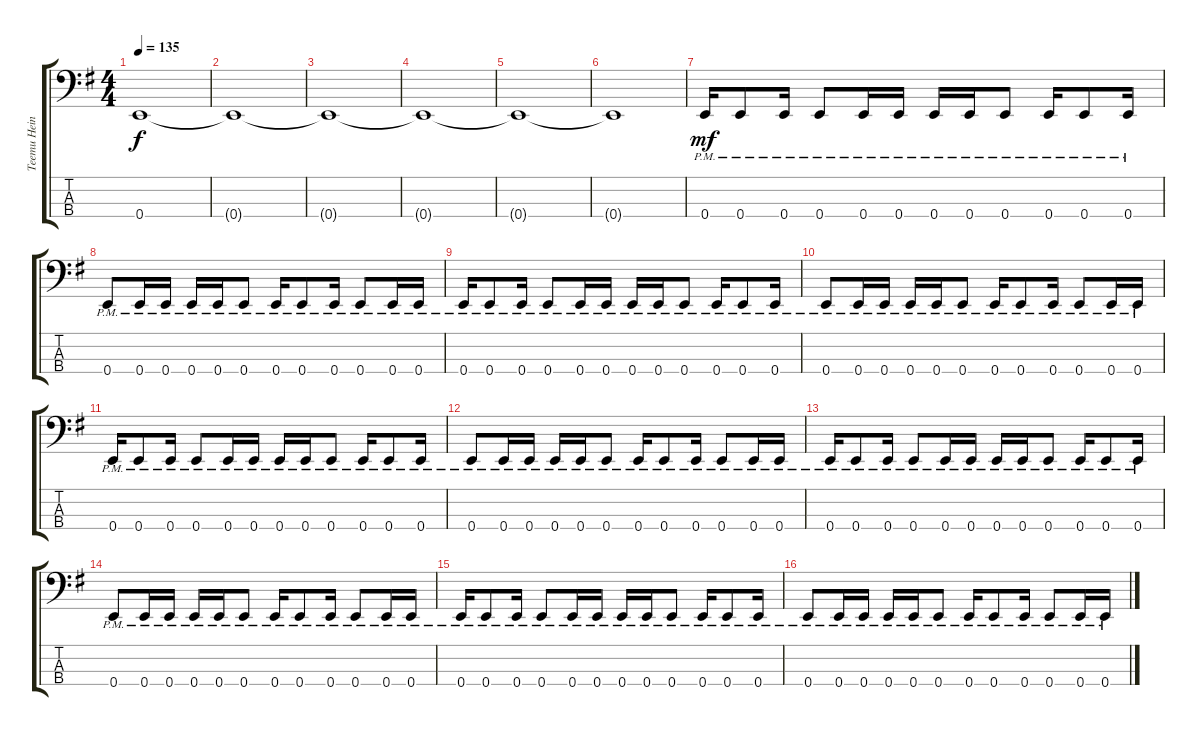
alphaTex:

\track ("Teemu Heinola (bass)" "Teemu Hein") {instrument electricbasspick}
\staff {score tabs}
\tuning (G2 D2 A1 E1) {hide}
\ts (4 4)
\tempo 135
\clef f4
\ks eminor
0.4{t}.1{dy f} |
0.4{t}.1 |
0.4{t}.1 |
0.4{t}.1 |
0.4{t}.1 |
0.4{t}.1 |
0.4{pm}.16{dy mf} 0.4{pm}.8 0.4{pm}.16 0.4{pm}.8 0.4{pm}.16 0.4{pm}.16 0.4{pm}.16 0.4{pm}.16 0.4{pm}.8 0.4{pm}.16 0.4{pm}.8 0.4{pm}.16 |
0.4{pm}.8 0.4{pm}.16 0.4{pm}.16 0.4{pm}.16 0.4{pm}.16 0.4{pm}.8 0.4{pm}.16 0.4{pm}.8 0.4{pm}.16 0.4{pm}.8 0.4{pm}.16 0.4{pm}.16 |
0.4{pm}.16 0.4{pm}.8 0.4{pm}.16 0.4{pm}.8 0.4{pm}.16 0.4{pm}.16 0.4{pm}.16 0.4{pm}.16 0.4{pm}.8 0.4{pm}.16 0.4{pm}.8 0.4{pm}.16 |
0.4{pm}.8 0.4{pm}.16 0.4{pm}.16 0.4{pm}.16 0.4{pm}.16 0.4{pm}.8 0.4{pm}.16 0.4{pm}.8 0.4{pm}.16 0.4{pm}.8 0.4{pm}.16 0.4{pm}.16 |
0.4{pm}.16 0.4{pm}.8 0.4{pm}.16 0.4{pm}.8 0.4{pm}.16 0.4{pm}.16 0.4{pm}.16 0.4{pm}.16 0.4{pm}.8 0.4{pm}.16 0.4{pm}.8 0.4{pm}.16 |
0.4{pm}.8 0.4{pm}.16 0.4{pm}.16 0.4{pm}.16 0.4{pm}.16 0.4{pm}.8 0.4{pm}.16 0.4{pm}.8 0.4{pm}.16 0.4{pm}.8 0.4{pm}.16 0.4{pm}.16 |
0.4{pm}.16 0.4{pm}.8 0.4{pm}.16 0.4{pm}.8 0.4{pm}.16 0.4{pm}.16 0.4{pm}.16 0.4{pm}.16 0.4{pm}.8 0.4{pm}.16 0.4{pm}.8 0.4{pm}.16 |
0.4{pm}.8 0.4{pm}.16 0.4{pm}.16 0.4{pm}.16 0.4{pm}.16 0.4{pm}.8 0.4{pm}.16 0.4{pm}.8 0.4{pm}.16 0.4{pm}.8 0.4{pm}.16 0.4{pm}.16 |
0.4{pm}.16 0.4{pm}.8 0.4{pm}.16 0.4{pm}.8 0.4{pm}.16 0.4{pm}.16 0.4{pm}.16 0.4{pm}.16 0.4{pm}.8 0.4{pm}.16 0.4{pm}.8 0.4{pm}.16 |
0.4{pm}.8 0.4{pm}.16 0.4{pm}.16 0.4{pm}.16 0.4{pm}.16 0.4{pm}.8 0.4{pm}.16 0.4{pm}.8 0.4{pm}.16 0.4{pm}.8 0.4{pm}.16 0.4{pm}.16
